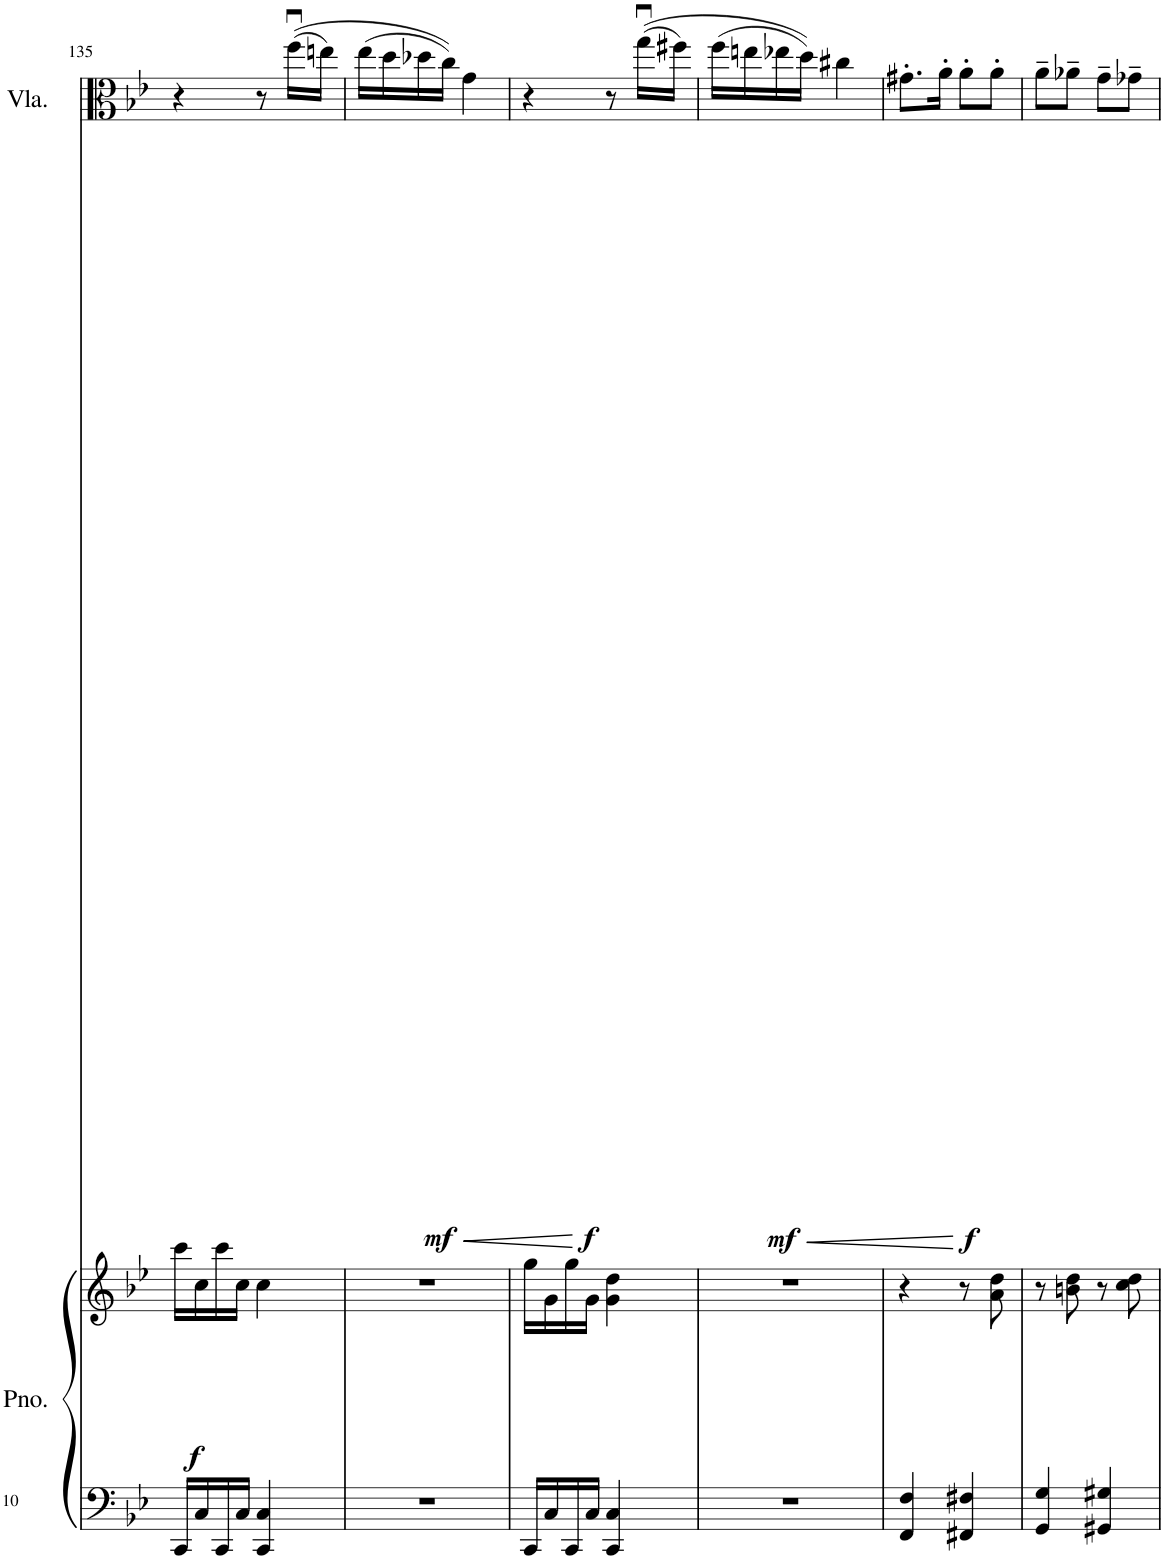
**kern	**kern	**dynam	**kern	**dynam
*part2	*part2	*part2	*part1	*part1
*staff3	*staff2	*staff2/3	*staff1	*staff1
*I"Piano	*	*	*I"Viola	*
*I'Pno.	*	*	*I'Vla.	*
!!LO:PB:g=z
*clefF4	*clefG2	*	*clefC3	*
*k[b-e-]	*k[b-e-]	*	*k[b-e-]	*
*M2/4	*M2/4	*	*M2/4	*
=135	=135	=135	=135	=135
!	!	!LO:DY:b	!	!
16CC/LL	16ccc\LL	f	4r	.
16C/	16cc\	.	.	.
16CC/	16ccc\	.	.	.
16C/JJ	16cc\JJ	.	.	.
4CC/ 4C/	4cc\	.	8r	.
!	!	!	!	!LO:HP:b
!	!	!	!	!LO:DY:n=1:b
.	.	.	((16ffu\LL	< mf
.	.	.	16een\JJ)	.
=136	=136	=136	=136	=136
2r	2r	.	(16ee-\LL	.
.	.	.	16dd\	.
.	.	.	16dd-X\	.
.	.	.	16cc\JJ))	.
!	!	!	!	!LO:DY:n=1:b
.	.	.	4g\	[ f
=137	=137	=137	=137	=137
16CC/LL	16gg\LL	.	4r	.
16C/	16g\	.	.	.
16CC/	16gg\	.	.	.
16C/JJ	16g\JJ	.	.	.
4CC/ 4C/	4g\ 4dd\	.	8r	.
!	!	!	!	!LO:HP:b
!	!	!	!	!LO:DY:n=1:b
.	.	.	((16ggu\LL	< mf
.	.	.	16ff#X\JJ)	.
=138	=138	=138	=138	=138
2r	2r	.	(16ff\LL	.
.	.	.	16een\	.
.	.	.	16ee-X\	.
.	.	.	16dd\JJ))	.
!	!	!	!	!LO:DY:n=1:b
.	.	.	4cc#X\	[ f
=139	=139	=139	=139	=139
4FF/ 4F/	4r	.	8.g#X'\L	.
.	.	.	16a'\Jk	.
4FF#X/ 4F#X/	8r	.	8a'\L	.
.	8a\ 8dd\	.	8a'\J	.
=140	=140	=140	=140	=140
4GG/ 4G/	8r	.	8a~\L	.
.	8bn\ 8dd\	.	8a-X~\J	.
4GG#X/ 4G#X/	8r	.	8g~\L	.
.	8cc\ 8dd\	.	8g-X~\J	.
=	=	=	=	=
*-	*-	*-	*-	*-
